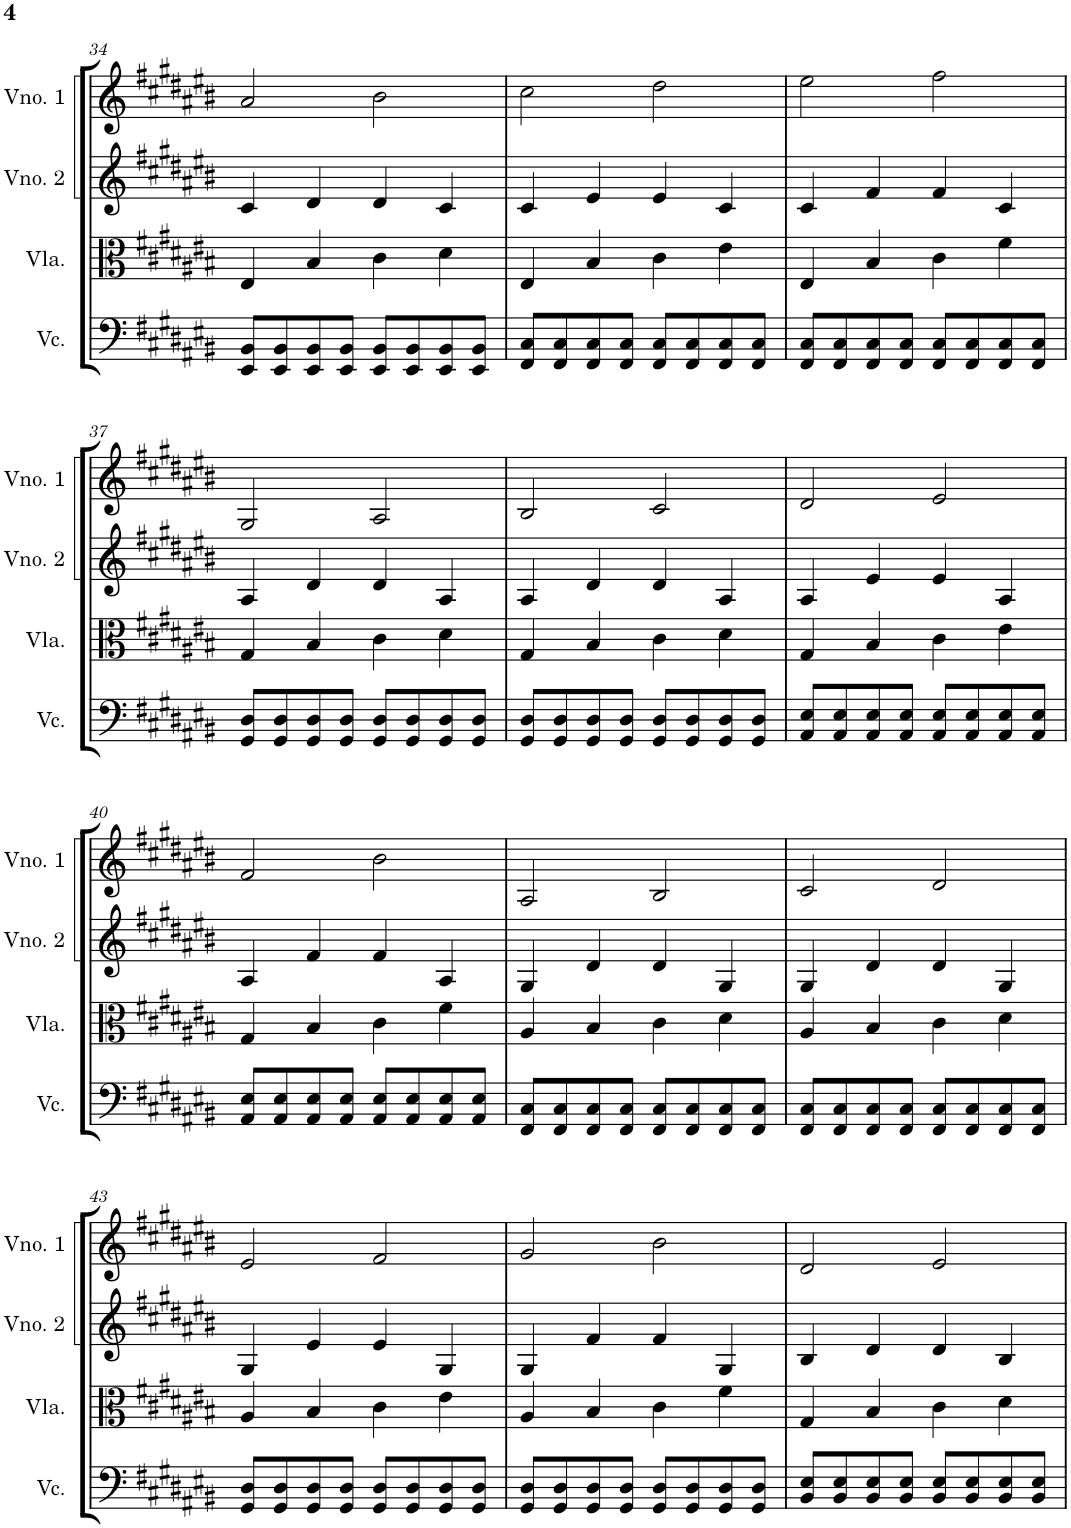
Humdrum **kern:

**kern	**kern	**kern	**kern
*part4	*part3	*part2	*part1
*staff4	*staff3	*staff2	*staff1
*I"Violoncelo	*I"Viola	*I"Violino 2	*I"Violino 1
*I'Vc.	*I'Vla.	*I'Vno. 2	*I'Vno. 1
!!LO:PB:g=z
*clefF4	*clefC3	*clefG2	*clefG2
*k[f#c#g#d#a#e#b#]	*k[f#c#g#d#a#e#b#]	*k[f#c#g#d#a#e#b#]	*k[f#c#g#d#a#e#b#]
*M4/4	*M4/4	*M4/4	*M4/4
=34	=34	=34	=34
8EE#/ 8BB#/L	4E#/	4c#/	2a#/
8EE#/ 8BB#/	.	.	.
8EE#/ 8BB#/	4B#/	4d#/	.
8EE#/ 8BB#/J	.	.	.
8EE#/ 8BB#/L	4c#\	4d#/	2b#\
8EE#/ 8BB#/	.	.	.
8EE#/ 8BB#/	4d#\	4c#/	.
8EE#/ 8BB#/J	.	.	.
=35	=35	=35	=35
8FF#/ 8C#/L	4E#/	4c#/	2cc#\
8FF#/ 8C#/	.	.	.
8FF#/ 8C#/	4B#/	4e#/	.
8FF#/ 8C#/J	.	.	.
8FF#/ 8C#/L	4c#\	4e#/	2dd#\
8FF#/ 8C#/	.	.	.
8FF#/ 8C#/	4e#\	4c#/	.
8FF#/ 8C#/J	.	.	.
=36	=36	=36	=36
8FF#/ 8C#/L	4E#/	4c#/	2ee#\
8FF#/ 8C#/	.	.	.
8FF#/ 8C#/	4B#/	4f#/	.
8FF#/ 8C#/J	.	.	.
8FF#/ 8C#/L	4c#\	4f#/	2ff#\
8FF#/ 8C#/	.	.	.
8FF#/ 8C#/	4f#\	4c#/	.
8FF#/ 8C#/J	.	.	.
!!LO:LB:g=z
=37	=37	=37	=37
8GG#/ 8D#/L	4G#/	4A#/	2G#/
8GG#/ 8D#/	.	.	.
8GG#/ 8D#/	4B#/	4d#/	.
8GG#/ 8D#/J	.	.	.
8GG#/ 8D#/L	4c#\	4d#/	2A#/
8GG#/ 8D#/	.	.	.
8GG#/ 8D#/	4d#\	4A#/	.
8GG#/ 8D#/J	.	.	.
=38	=38	=38	=38
8GG#/ 8D#/L	4G#/	4A#/	2B#/
8GG#/ 8D#/	.	.	.
8GG#/ 8D#/	4B#/	4d#/	.
8GG#/ 8D#/J	.	.	.
8GG#/ 8D#/L	4c#\	4d#/	2c#/
8GG#/ 8D#/	.	.	.
8GG#/ 8D#/	4d#\	4A#/	.
8GG#/ 8D#/J	.	.	.
=39	=39	=39	=39
8AA#/ 8E#/L	4G#/	4A#/	2d#/
8AA#/ 8E#/	.	.	.
8AA#/ 8E#/	4B#/	4e#/	.
8AA#/ 8E#/J	.	.	.
8AA#/ 8E#/L	4c#\	4e#/	2e#/
8AA#/ 8E#/	.	.	.
8AA#/ 8E#/	4e#\	4A#/	.
8AA#/ 8E#/J	.	.	.
!!LO:LB:g=z
=40	=40	=40	=40
8AA#/ 8E#/L	4G#/	4A#/	2f#/
8AA#/ 8E#/	.	.	.
8AA#/ 8E#/	4B#/	4f#/	.
8AA#/ 8E#/J	.	.	.
8AA#/ 8E#/L	4c#\	4f#/	2b#\
8AA#/ 8E#/	.	.	.
8AA#/ 8E#/	4f#\	4A#/	.
8AA#/ 8E#/J	.	.	.
=41	=41	=41	=41
8FF#/ 8C#/L	4A#/	4G#/	2A#/
8FF#/ 8C#/	.	.	.
8FF#/ 8C#/	4B#/	4d#/	.
8FF#/ 8C#/J	.	.	.
8FF#/ 8C#/L	4c#\	4d#/	2B#/
8FF#/ 8C#/	.	.	.
8FF#/ 8C#/	4d#\	4G#/	.
8FF#/ 8C#/J	.	.	.
=42	=42	=42	=42
8FF#/ 8C#/L	4A#/	4G#/	2c#/
8FF#/ 8C#/	.	.	.
8FF#/ 8C#/	4B#/	4d#/	.
8FF#/ 8C#/J	.	.	.
8FF#/ 8C#/L	4c#\	4d#/	2d#/
8FF#/ 8C#/	.	.	.
8FF#/ 8C#/	4d#\	4G#/	.
8FF#/ 8C#/J	.	.	.
!!LO:LB:g=z
=43	=43	=43	=43
8GG#/ 8D#/L	4A#/	4G#/	2e#/
8GG#/ 8D#/	.	.	.
8GG#/ 8D#/	4B#/	4e#/	.
8GG#/ 8D#/J	.	.	.
8GG#/ 8D#/L	4c#\	4e#/	2f#/
8GG#/ 8D#/	.	.	.
8GG#/ 8D#/	4e#\	4G#/	.
8GG#/ 8D#/J	.	.	.
=44	=44	=44	=44
8GG#/ 8D#/L	4A#/	4G#/	2g#/
8GG#/ 8D#/	.	.	.
8GG#/ 8D#/	4B#/	4f#/	.
8GG#/ 8D#/J	.	.	.
8GG#/ 8D#/L	4c#\	4f#/	2b#\
8GG#/ 8D#/	.	.	.
8GG#/ 8D#/	4f#\	4G#/	.
8GG#/ 8D#/J	.	.	.
=45	=45	=45	=45
8BB#/ 8E#/L	4G#/	4B#/	2d#/
8BB#/ 8E#/	.	.	.
8BB#/ 8E#/	4B#/	4d#/	.
8BB#/ 8E#/J	.	.	.
8BB#/ 8E#/L	4c#\	4d#/	2e#/
8BB#/ 8E#/	.	.	.
8BB#/ 8E#/	4d#\	4B#/	.
8BB#/ 8E#/J	.	.	.
=	=	=	=
*-	*-	*-	*-
